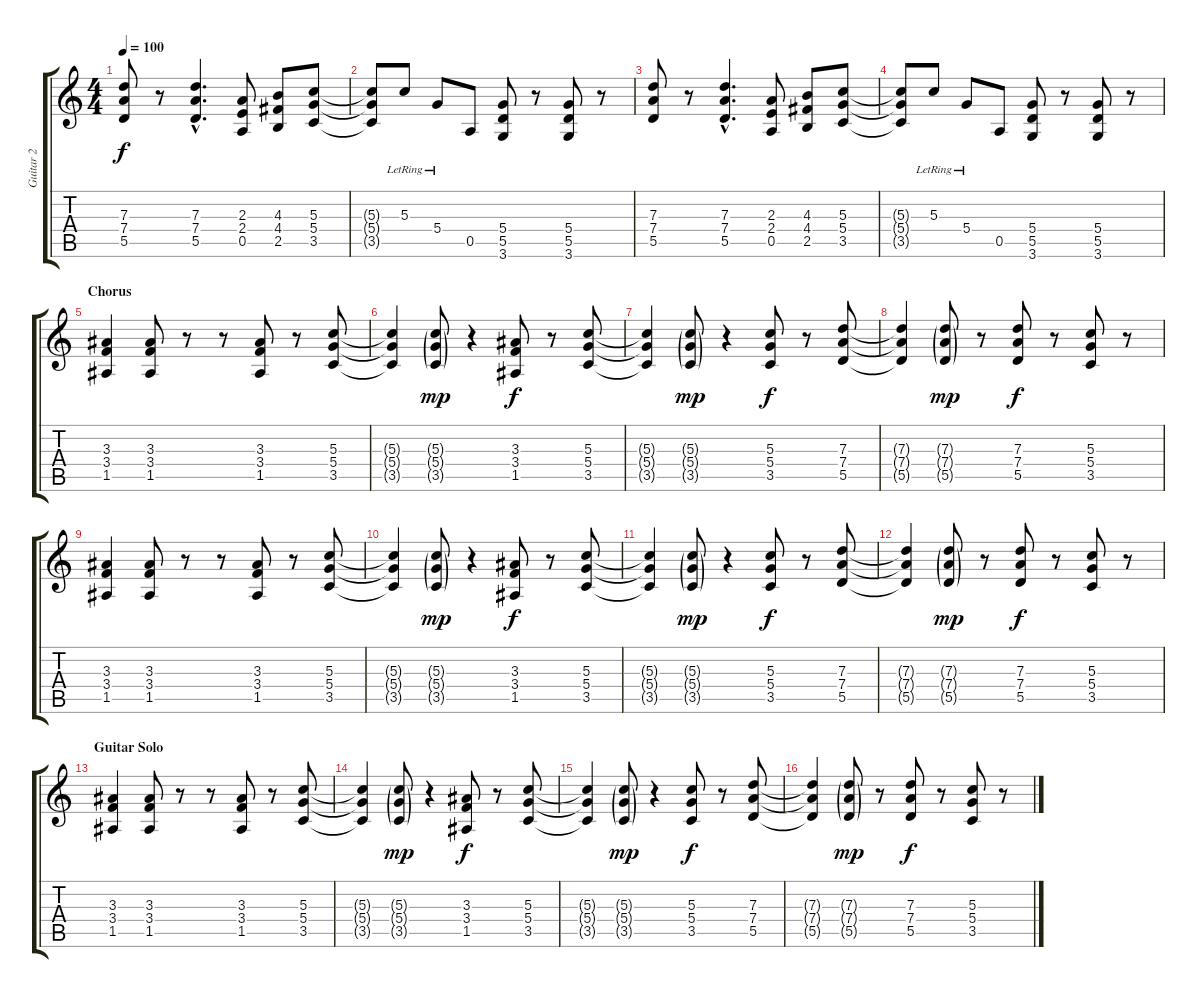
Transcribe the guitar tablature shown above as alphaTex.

\track ("Guitar 2" "Guitar 2") {instrument distortionguitar}
\staff {score tabs}
\tuning (E4 B3 G3 D3 A2 E2) {hide}
\ts (4 4)
\tempo 100
\clef g2
\ks c
(7.3 7.4 5.5).8{dy f} r.8 (7.3{hac} 7.4{hac} 5.5{hac}).4{d} (2.3 2.4 0.5).8 (4.3 4.4 2.5).8 (5.3 5.4 3.5).8 |
(5.3{t} 5.4{t} 3.5{t}).8 5.3{lr}.8 5.4{lr}.8 0.5.8 (5.4 5.5 3.6).8 r.8 (5.4 5.5 3.6).8 r.8 |
(7.3 7.4 5.5).8 r.8 (7.3{hac} 7.4{hac} 5.5{hac}).4{d} (2.3 2.4 0.5).8 (4.3 4.4 2.5).8 (5.3 5.4 3.5).8 |
(5.3{t} 5.4{t} 3.5{t}).8 5.3{lr}.8 5.4{lr}.8 0.5.8 (5.4 5.5 3.6).8 r.8 (5.4 5.5 3.6).8 r.8 |
\section ("" "Chorus")
(3.3 3.4 1.5).4 (3.3 3.4 1.5).8 r.8 r.8 (3.3 3.4 1.5).8 r.8 (5.3 5.4 3.5).8 |
(5.3{t} 5.4{t} 3.5{t}).4 (5.3{g} 5.4{g} 3.5{g}).8{dy mp} r.4 (3.3 3.4 1.5).8{dy f} r.8 (5.3 5.4 3.5).8 |
(5.3{t} 5.4{t} 3.5{t}).4 (5.3{g} 5.4{g} 3.5{g}).8{dy mp} r.4 (5.3 5.4 3.5).8{dy f} r.8 (7.3 7.4 5.5).8 |
(7.3{t} 7.4{t} 5.5{t}).4 (7.3{g} 7.4{g} 5.5{g}).8{dy mp} r.8 (7.3 7.4 5.5).8{dy f} r.8 (5.3 5.4 3.5).8 r.8 |
(3.3 3.4 1.5).4 (3.3 3.4 1.5).8 r.8 r.8 (3.3 3.4 1.5).8 r.8 (5.3 5.4 3.5).8 |
(5.3{t} 5.4{t} 3.5{t}).4 (5.3{g} 5.4{g} 3.5{g}).8{dy mp} r.4 (3.3 3.4 1.5).8{dy f} r.8 (5.3 5.4 3.5).8 |
(5.3{t} 5.4{t} 3.5{t}).4 (5.3{g} 5.4{g} 3.5{g}).8{dy mp} r.4 (5.3 5.4 3.5).8{dy f} r.8 (7.3 7.4 5.5).8 |
(7.3{t} 7.4{t} 5.5{t}).4 (7.3{g} 7.4{g} 5.5{g}).8{dy mp} r.8 (7.3 7.4 5.5).8{dy f} r.8 (5.3 5.4 3.5).8 r.8 |
\section ("" "Guitar Solo")
(3.3 3.4 1.5).4 (3.3 3.4 1.5).8 r.8 r.8 (3.3 3.4 1.5).8 r.8 (5.3 5.4 3.5).8 |
(5.3{t} 5.4{t} 3.5{t}).4 (5.3{g} 5.4{g} 3.5{g}).8{dy mp} r.4 (3.3 3.4 1.5).8{dy f} r.8 (5.3 5.4 3.5).8 |
(5.3{t} 5.4{t} 3.5{t}).4 (5.3{g} 5.4{g} 3.5{g}).8{dy mp} r.4 (5.3 5.4 3.5).8{dy f} r.8 (7.3 7.4 5.5).8 |
(7.3{t} 7.4{t} 5.5{t}).4 (7.3{g} 7.4{g} 5.5{g}).8{dy mp} r.8 (7.3 7.4 5.5).8{dy f} r.8 (5.3 5.4 3.5).8 r.8
